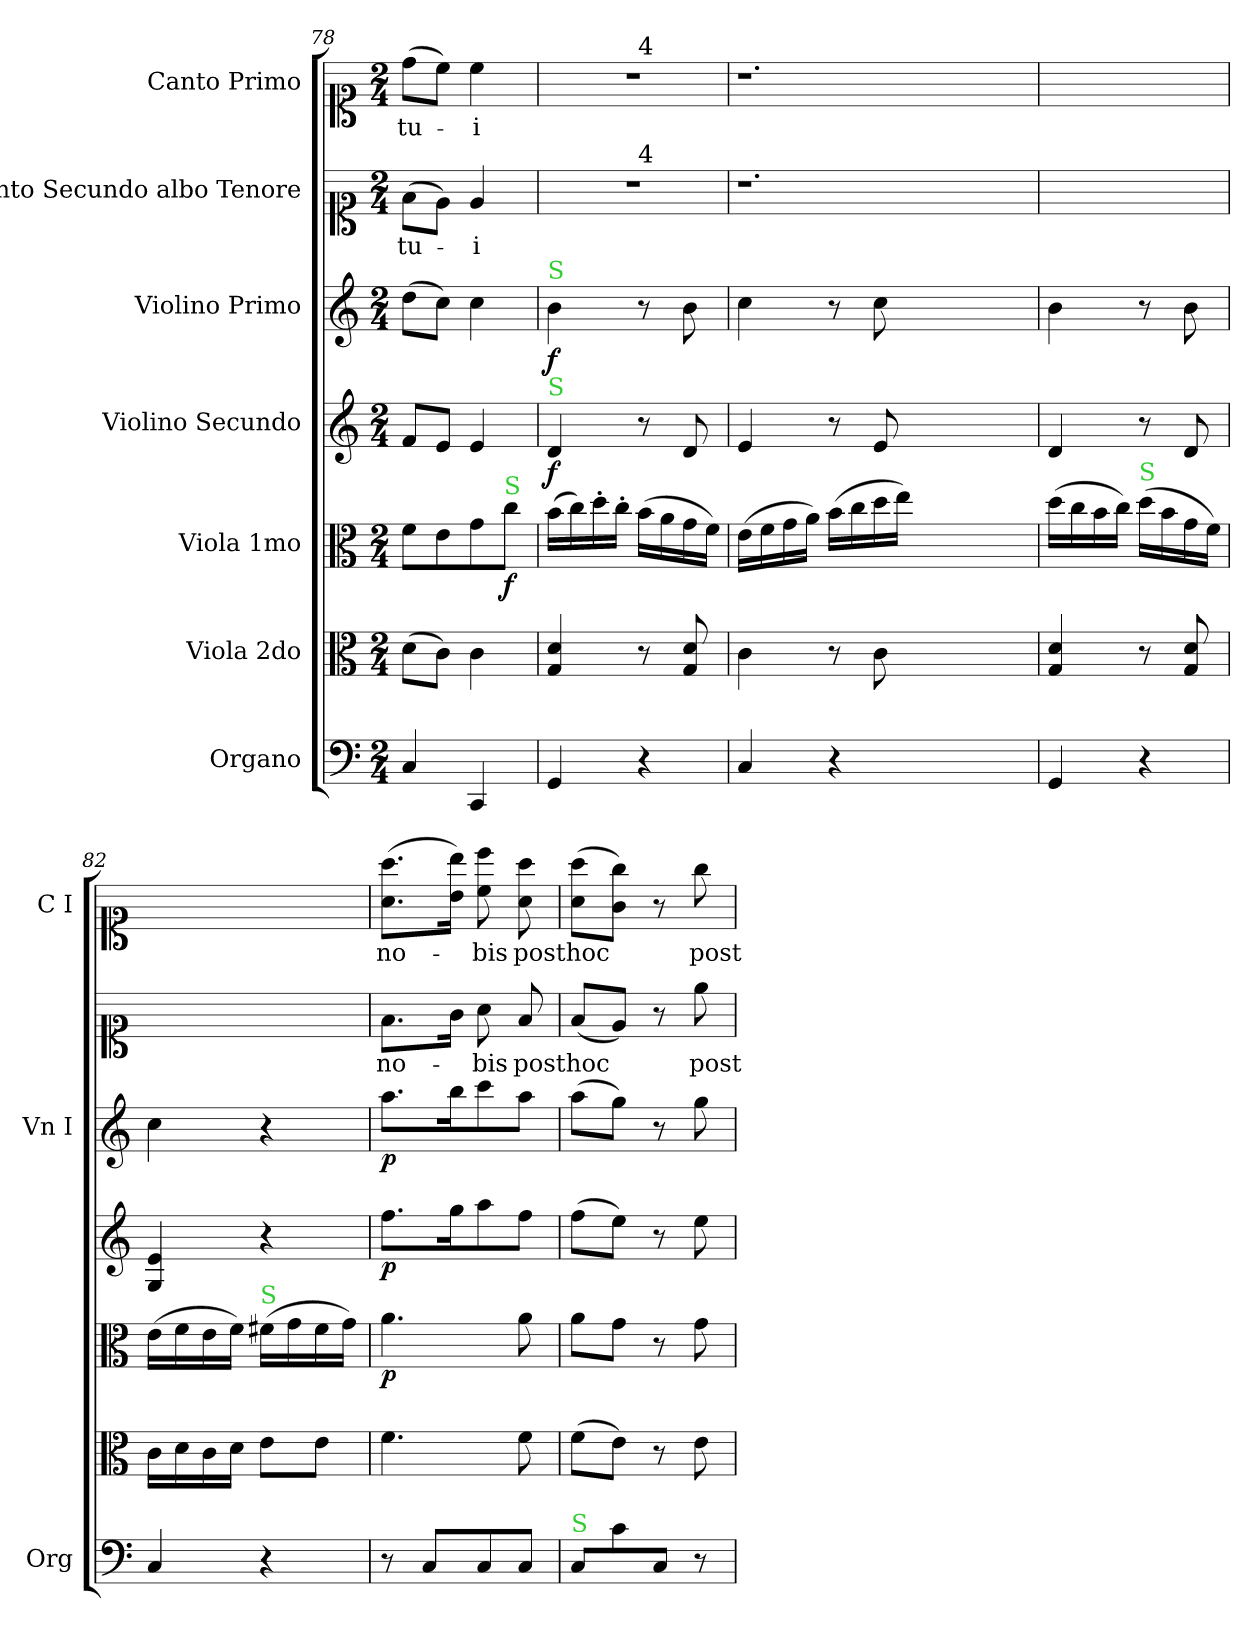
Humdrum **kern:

**kern	**kern	**kern	**dynam	**kern	**dynam	**kern	**dynam	**kern	**text	**kern	**text
*part7	*part6	*part5	*part5	*part4	*part4	*part3	*part3	*part2	*part2	*part1	*part1
*staff7	*staff6	*staff5	*staff5	*staff4	*staff4	*staff3	*staff3	*staff2	*staff2	*staff1	*staff1
*I"Organo	*I"Viola 2do	*I"Viola 1mo	*	*I"Violino Secundo	*	*I"Violino Primo	*	*I"Canto Secundo albo Tenore	*	*I"Canto Primo	*
*I'Org	*	*	*	*	*	*I'Vn I	*	*	*	*I'C I	*
*clefF4	*clefC3	*clefC3	*	*clefG2	*	*clefG2	*	*clefC1	*	*clefC1	*
*k[]	*k[]	*k[]	*	*k[]	*	*k[]	*	*k[]	*	*k[]	*
*C:	*C:	*C:	*	*C:	*	*C:	*	*C:	*	*C:	*
*M2/4	*M2/4	*M2/4	*	*M2/4	*	*M2/4	*	*M2/4	*	*M2/4	*
=78	=78	=78	=78	=78	=78	=78	=78	=78	=78	=78	=78
4C/	(8d\L	8f\L	.	8f/L	.	(8dd\L	.	(8f\L	tu-	(8dd\L	tu-
.	8c\J)	8e\	.	8e/J	.	8cc\J)	.	8e\J)	.	8cc\J)	.
4CC/	4c\	8g\	.	4e/	.	4cc\	.	4e/	-i	4cc\	-i
!	!	!LO:TX:a:color=limegreen:t=S	!	!	!	!	!	!	!	!	!
!	!	!	!LO:DY:b	!	!	!	!	!	!	!	!
.	.	8cc\J	f	.	.	.	.	.	.	.	.
=79	=79	=79	=79	=79	=79	=79	=79	=79	=79	=79	=79
!	!	!	!	!	!	!	!	!	!	!LO:TX:a:color=limegreen:t=S	!
!	!	!	!	!	!	!	!	!LO:TX:a:color=limegreen:t=S	!	!	!
!	!	!	!	!	!	!LO:TX:a:color=limegreen:t=S	!	!	!	!	!
!	!	!	!	!LO:TX:a:color=limegreen:t=S	!	!	!	!	!	!	!
!	!	!	!	!	!LO:DY:b	!	!LO:DY:b	!	!	!	!
*	*	*	*	*	*	*	*	*^	*	*^	*
4GG/	4G/ 4d/	(16b\LL	.	4d/	f	4b\	f	2r	4ryy	.	2r	4ryy	.
.	.	16cc\)	.	.	.	.	.	.	.	.	.	.	.
.	.	16dd'\	.	.	.	.	.	.	.	.	.	.	.
.	.	16cc'\JJ	.	.	.	.	.	.	.	.	.	.	.
!	!	!	!	!	!	!	!	!	!	!	!	!LO:TX:a:t=4	!
!	!	!	!	!	!	!	!	!	!LO:TX:a:t=4	!	!	!	!
4r	8r	(16b\LL	.	8r	.	8r	.	.	4ryy	.	.	4ryy	.
.	.	16a\	.	.	.	.	.	.	.	.	.	.	.
.	8G/ 8d/	16g\	.	8d/	.	8b\	.	.	.	.	.	.	.
.	.	16f\JJ)	.	.	.	.	.	.	.	.	.	.	.
*	*	*	*	*	*	*	*	*v	*v	*	*	*	*
*	*	*	*	*	*	*	*	*	*	*v	*v	*
=80	=80	=80	=80	=80	=80	=80	=80	=80	=80	=80	=80
4C/	4c\	(16e\LL	.	4e/	.	4cc\	.	1.r	.	1.r	.
.	.	16f\	.	.	.	.	.	.	.	.	.
.	.	16g\	.	.	.	.	.	.	.	.	.
.	.	16a\JJ)	.	.	.	.	.	.	.	.	.
4r	8r	(16b\LL	.	8r	.	8r	.	.	.	.	.
.	.	16cc\	.	.	.	.	.	.	.	.	.
.	8c\	16dd\	.	8e/	.	8cc\	.	.	.	.	.
.	.	16ee\JJ)	.	.	.	.	.	.	.	.	.
1ryy	1ryy	1ryy	.	1ryy	.	1ryy	.	.	.	.	.
=81	=81	=81	=81	=81	=81	=81	=81	=81	=81	=81	=81
4GG/	4G/ 4d/	(16dd\LL	.	4d/	.	4b\	.	2ryy	.	2ryy	.
.	.	16cc\	.	.	.	.	.	.	.	.	.
.	.	16b\	.	.	.	.	.	.	.	.	.
.	.	16cc\JJ)	.	.	.	.	.	.	.	.	.
!	!	!LO:TX:a:color=limegreen:t=S	!	!	!	!	!	!	!	!	!
4r	8r	(16dd\LL	.	8r	.	8r	.	.	.	.	.
.	.	16b\	.	.	.	.	.	.	.	.	.
.	8G/ 8d/	16g\	.	8d/	.	8b\	.	.	.	.	.
.	.	16f\JJ)	.	.	.	.	.	.	.	.	.
=82	=82	=82	=82	=82	=82	=82	=82	=82	=82	=82	=82
4C/	16c\LL	(16e\LL	.	4G/ 4e/	.	4cc\	.	2ryy	.	2ryy	.
.	16d\	16f\	.	.	.	.	.	.	.	.	.
.	16c\	16e\	.	.	.	.	.	.	.	.	.
.	16d\JJ	16f\JJ)	.	.	.	.	.	.	.	.	.
!	!	!LO:TX:a:color=limegreen:t=S	!	!	!	!	!	!	!	!	!
4r	8e\L	(16f#X\LL	.	4r	.	4r	.	.	.	.	.
.	.	16g\	.	.	.	.	.	.	.	.	.
.	8e\J	16f#\	.	.	.	.	.	.	.	.	.
.	.	16g\JJ)	.	.	.	.	.	.	.	.	.
=83	=83	=83	=83	=83	=83	=83	=83	=83	=83	=83	=83
!	!	!	!LO:DY:b	!	!LO:DY:b	!	!LO:DY:b	!	!	!	!
8r	4.f\	4.a\	p	8.ff\L	p	8.aa\L	p	8.f\L	no-	(8.a\ 8.aa\L	no-
8C/L	.	.	.	.	.	.	.	.	.	.	.
.	.	.	.	16gg\K	.	16bb\K	.	16g\Jk	.	16b\ 16bb\Jk)	.
8C/	.	.	.	8aa\	.	8ccc\	.	8a\	-bis	8cc\ 8ccc\	-bis
8C/J	8f\	8a\	.	8ff\J	.	8aa\J	.	8f/	post	8a\ 8aa\	post
=84	=84	=84	=84	=84	=84	=84	=84	=84	=84	=84	=84
!LO:TX:a:color=limegreen:t=S	!	!	!	!	!	!	!	!	!	!	!
8C/L	(8f\L	8a\L	.	(8ff\L	.	(8aa\L	.	(8f/L	hoc	(8a\ 8aa\L	hoc
8c\	8e\J)	8g\J	.	8ee\J)	.	8gg\J)	.	8e/J)	.	8g\ 8gg\J)	.
8C/J	8r	8r	.	8r	.	8r	.	8r	.	8r	.
8r	8e\	8g\	.	8ee\	.	8gg\	.	8ee\	post	8gg\	post
=	=	=	=	=	=	=	=	=	=	=	=
*-	*-	*-	*-	*-	*-	*-	*-	*-	*-	*-	*-
